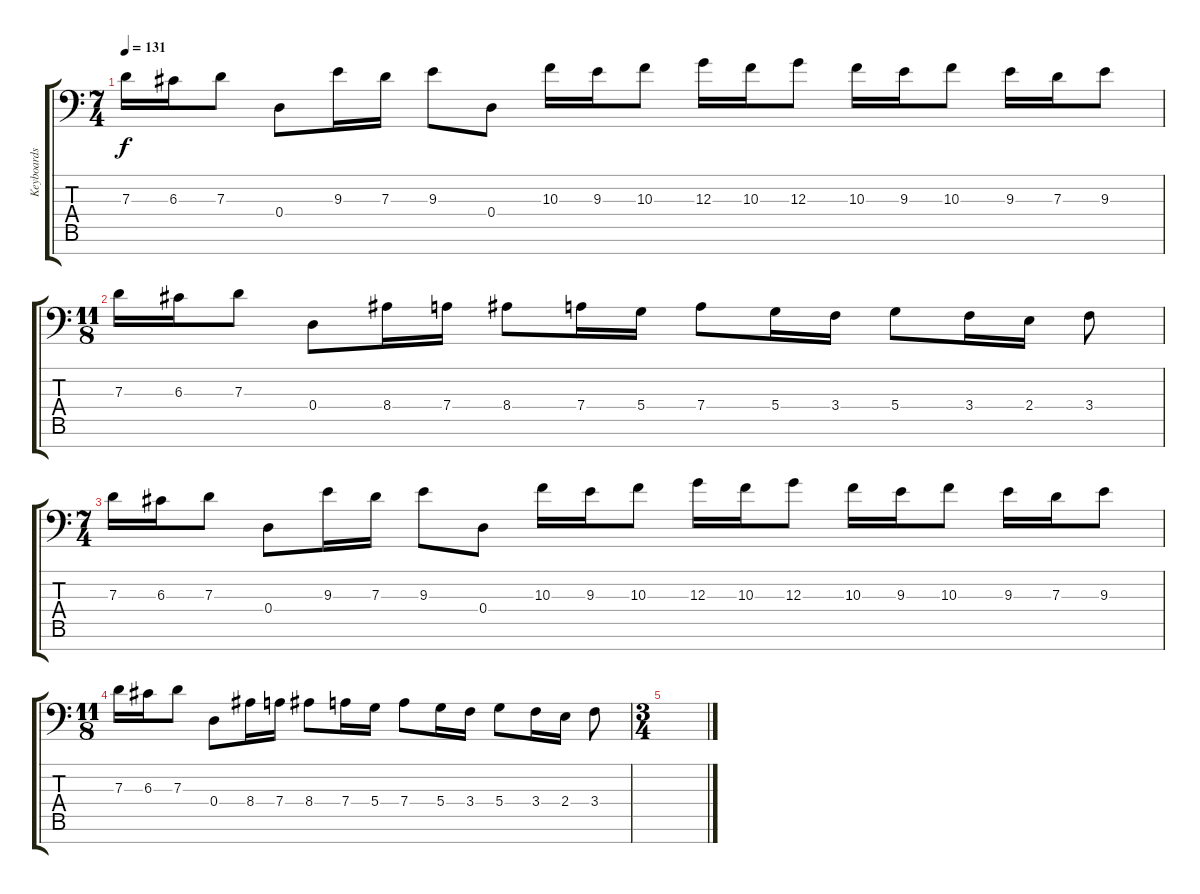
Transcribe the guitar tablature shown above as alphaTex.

\track ("Keyboards 1" "Keyboards ") {instrument rockorgan}
\staff {score tabs}
\tuning (E4 B3 G3 D3 A2 E2 A1) {hide}
\ts (7 4)
\tempo 131
\clef f4
\ks c
7.3.16{dy f} 6.3.16 7.3.8 0.4.8 9.3.16 7.3.16 9.3.8 0.4.8 10.3.16 9.3.16 10.3.8 12.3.16 10.3.16 12.3.8 10.3.16 9.3.16 10.3.8 9.3.16 7.3.16 9.3.8 |
\ts (11 8)
7.3.16 6.3.16 7.3.8 0.4.8 8.4.16 7.4.16 8.4.8 7.4.16 5.4.16 7.4.8 5.4.16 3.4.16 5.4.8 3.4.16 2.4.16 3.4.8 |
\ts (7 4)
7.3.16 6.3.16 7.3.8 0.4.8 9.3.16 7.3.16 9.3.8 0.4.8 10.3.16 9.3.16 10.3.8 12.3.16 10.3.16 12.3.8 10.3.16 9.3.16 10.3.8 9.3.16 7.3.16 9.3.8 |
\ts (11 8)
7.3.16 6.3.16 7.3.8 0.4.8 8.4.16 7.4.16 8.4.8 7.4.16 5.4.16 7.4.8 5.4.16 3.4.16 5.4.8 3.4.16 2.4.16 3.4.8 |
\ts (3 4)
